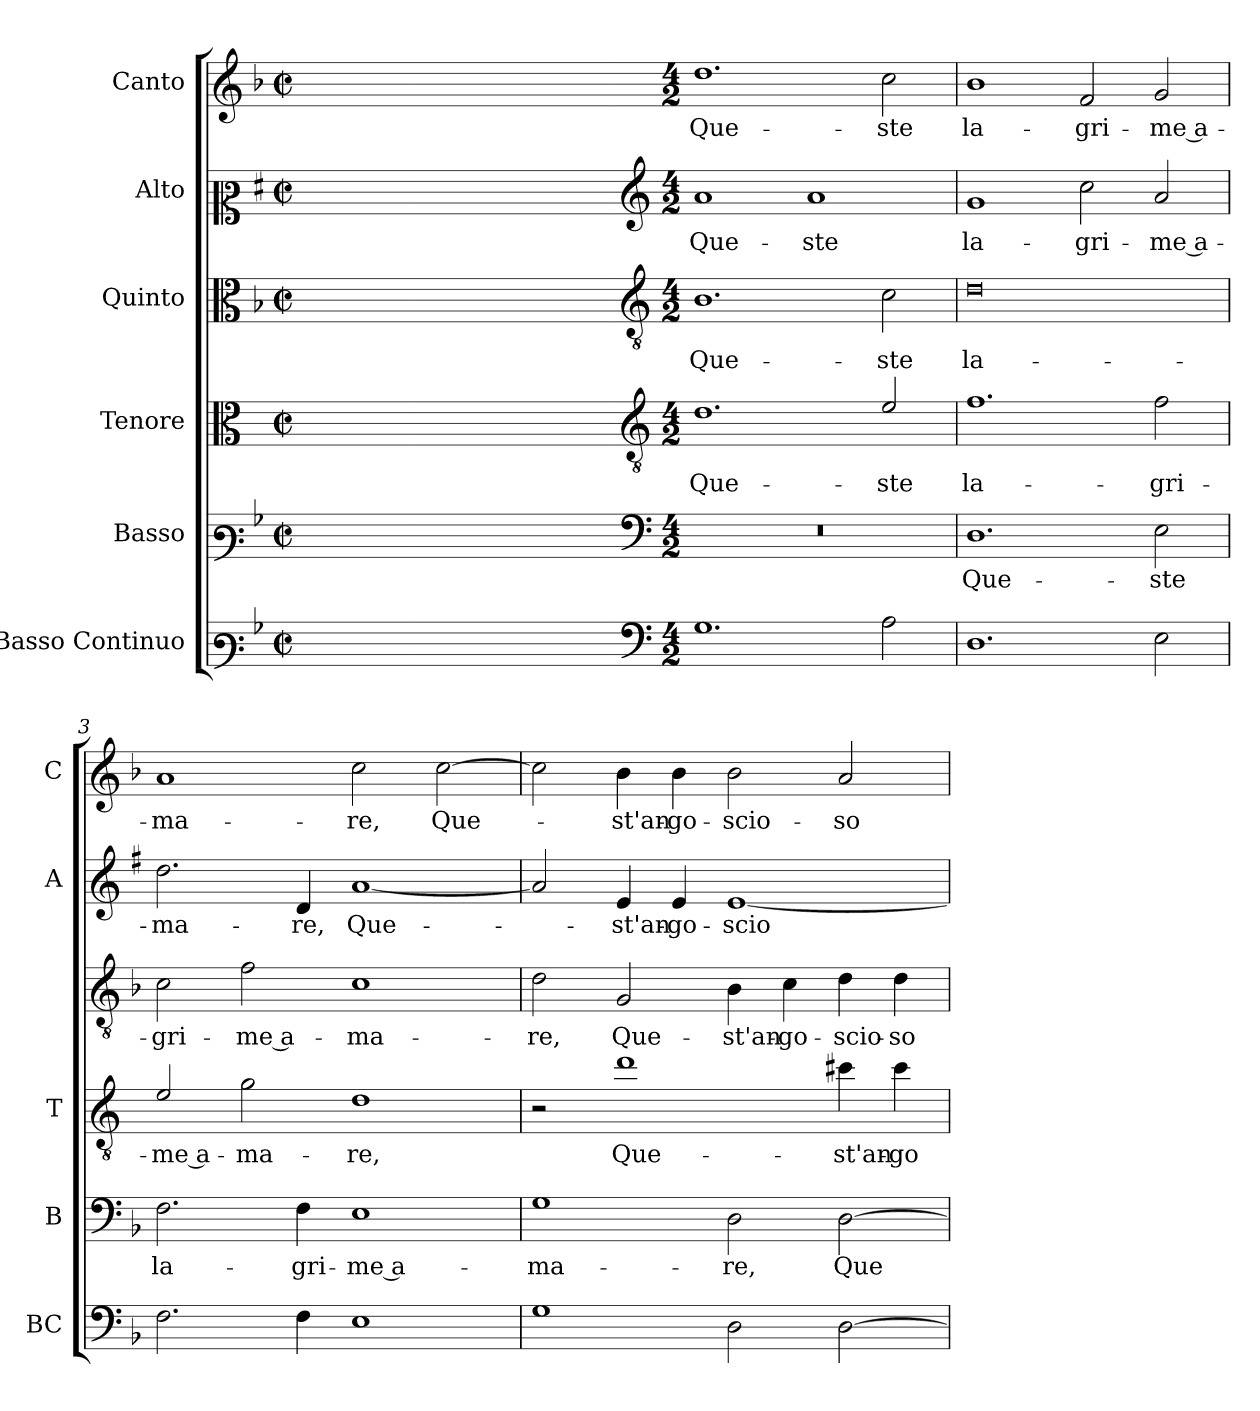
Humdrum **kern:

**kern	**kern	**text	**kern	**text	**kern	**text	**kern	**text	**kern	**text
*part6	*part5	*part5	*part4	*part4	*part3	*part3	*part2	*part2	*part1	*part1
*staff6	*staff5	*staff5	*staff4	*staff4	*staff3	*staff3	*staff2	*staff2	*staff1	*staff1
*I"Basso Continuo	*I"Basso	*	*I"Tenore	*	*I"Quinto	*	*I"Alto	*	*I"Canto	*
*I'BC	*I'B	*	*I'T	*	*	*	*I'A	*	*I'C	*
*clefF3	*clefF3	*	*clefC3	*	*clefC3	*	*clefC2	*	*clefG2	*
*	*	*	*ITrd4c7	*	*	*	*ITrd1c2	*	*	*
*k[b-]	*k[b-]	*	*k[b-]	*	*k[b-]	*	*k[b-]	*	*k[b-]	*
*F:	*F:	*	*F:	*	*F:	*	*F:	*	*F:	*
*M2/2	*M2/2	*	*M2/2	*	*M2/2	*	*M2/2	*	*M2/2	*
*met(c|)	*met(c|)	*	*met(c|)	*	*met(c|)	*	*met(c|)	*	*met(c|)	*
=	=	=	=	=	=	=	=	=	=	=
1ryy	1ryy	.	1ryy	.	1ryy	.	1ryy	.	1ryy	.
=1X-	=1X-	=1X-	=1X-	=1X-	=1X-	=1X-	=1X-	=1X-	=1X-	=1X-
4ryy	4ryy	.	4ryy	.	4ryy	.	4ryy	.	4ryy	.
4ryy	4ryy	.	4ryy	.	4ryy	.	4ryy	.	4ryy	.
4ryy	4ryy	.	4ryy	.	4ryy	.	4ryy	.	4ryy	.
4ryy	4ryy	.	4ryy	.	4ryy	.	4ryy	.	4ryy	.
=1-	=1-	=1-	=1-	=1-	=1-	=1-	=1-	=1-	=1-	=1-
*clefF4	*clefF4	*	*clefGv2	*	*clefGv2	*	*clefG2	*	*	*
*M4/2	*M4/2	*	*M4/2	*	*M4/2	*	*M4/2	*	*M4/2	*
!	!	!	!	!LO:LY:b	!	!LO:LY:b	!	!LO:LY:b	!	!LO:LY:b
1.G	0r	.	1.G	Que-	1.B-	Que-	1g	Que-	1.dd	Que-
!	!	!	!	!	!	!	!	!LO:LY:b	!	!
.	.	.	.	.	.	.	1g	-ste	.	.
!	!	!	!	!LO:LY:b	!	!LO:LY:b	!	!	!	!LO:LY:b
2A\	.	.	2A/	-ste	2c\	-ste	.	.	2cc\	-ste
=2	=2	=2	=2	=2	=2	=2	=2	=2	=2	=2
!	!	!LO:LY:b	!	!LO:LY:b	!	!LO:LY:b	!	!LO:LY:b	!	!LO:LY:b
1.D	1.D	Que-	1.B-	la-	0d	la-	1f	la-	1b-	la-
!	!	!	!	!	!	!	!	!LO:LY:b	!	!LO:LY:b
.	.	.	.	.	.	.	2b-\	-gri-	2f/	-gri-
!	!	!LO:LY:b	!	!LO:LY:b	!	!	!	!LO:LY:b	!	!LO:LY:b
2E\	2E\	-ste	2B-\	-gri-	.	.	2g/	-me a-	2g/	-me a-
=3	=3	=3	=3	=3	=3	=3	=3	=3	=3	=3
!	!	!LO:LY:b	!	!LO:LY:b	!	!LO:LY:b	!	!LO:LY:b	!	!LO:LY:b
2.F\	2.F\	la-	2A/	-me a-	2c\	-gri-	2.cc\	-ma-	1a	-ma-
!	!	!	!	!LO:LY:b	!	!LO:LY:b	!	!	!	!
.	.	.	2c\	-ma-	2f\	-me a-	.	.	.	.
!	!	!LO:LY:b	!	!	!	!	!	!LO:LY:b	!	!
4F\	4F\	-gri-	.	.	.	.	4c/	-re,	.	.
!	!	!LO:LY:b	!	!LO:LY:b	!	!LO:LY:b	!	!LO:LY:b	!	!LO:LY:b
1E	1E	-me a-	1G	-re,	1c	-ma-	[1g	Que-	2cc\	-re,
!	!	!	!	!	!	!	!	!	!	!LO:LY:b
.	.	.	.	.	.	.	.	.	[2cc\	Que-
=4	=4	=4	=4	=4	=4	=4	=4	=4	=4	=4
!	!	!LO:LY:b	!	!	!	!LO:LY:b	!	!	!	!
1G	1G	-ma-	2r	.	2d\	-re,	2g/]	.	2cc\]	.
!	!	!	!	!LO:LY:b	!	!LO:LY:b	!	!LO:LY:b	!	!LO:LY:b
.	.	.	1g	Que-	2G/	Que-	4d/	-st'an-	4b-\	-st'an-
!	!	!	!	!	!	!	!	!LO:LY:b	!	!LO:LY:b
.	.	.	.	.	.	.	4d/	-go-	4b-\	-go-
!	!	!LO:LY:b	!	!	!	!LO:LY:b	!	!LO:LY:b	!	!LO:LY:b
2D\	2D\	-re,	.	.	4B-\	-st'an-	[1d	-scio-	2b-\	-scio-
!	!	!	!	!	!	!LO:LY:b	!	!	!	!
.	.	.	.	.	4c\	-go-	.	.	.	.
!	!	!LO:LY:b	!	!LO:LY:b	!	!LO:LY:b	!	!	!	!LO:LY:b
[2D\	[2D\	Que-	4f#X\	-st'an-	4d\	-scio-	.	.	2a/	-so
!	!	!	!	!LO:LY:b	!	!LO:LY:b	!	!	!	!
.	.	.	4f#\	-go-	4d\	-so	.	.	.	.
=	=	=	=	=	=	=	=	=	=	=
*-	*-	*-	*-	*-	*-	*-	*-	*-	*-	*-
